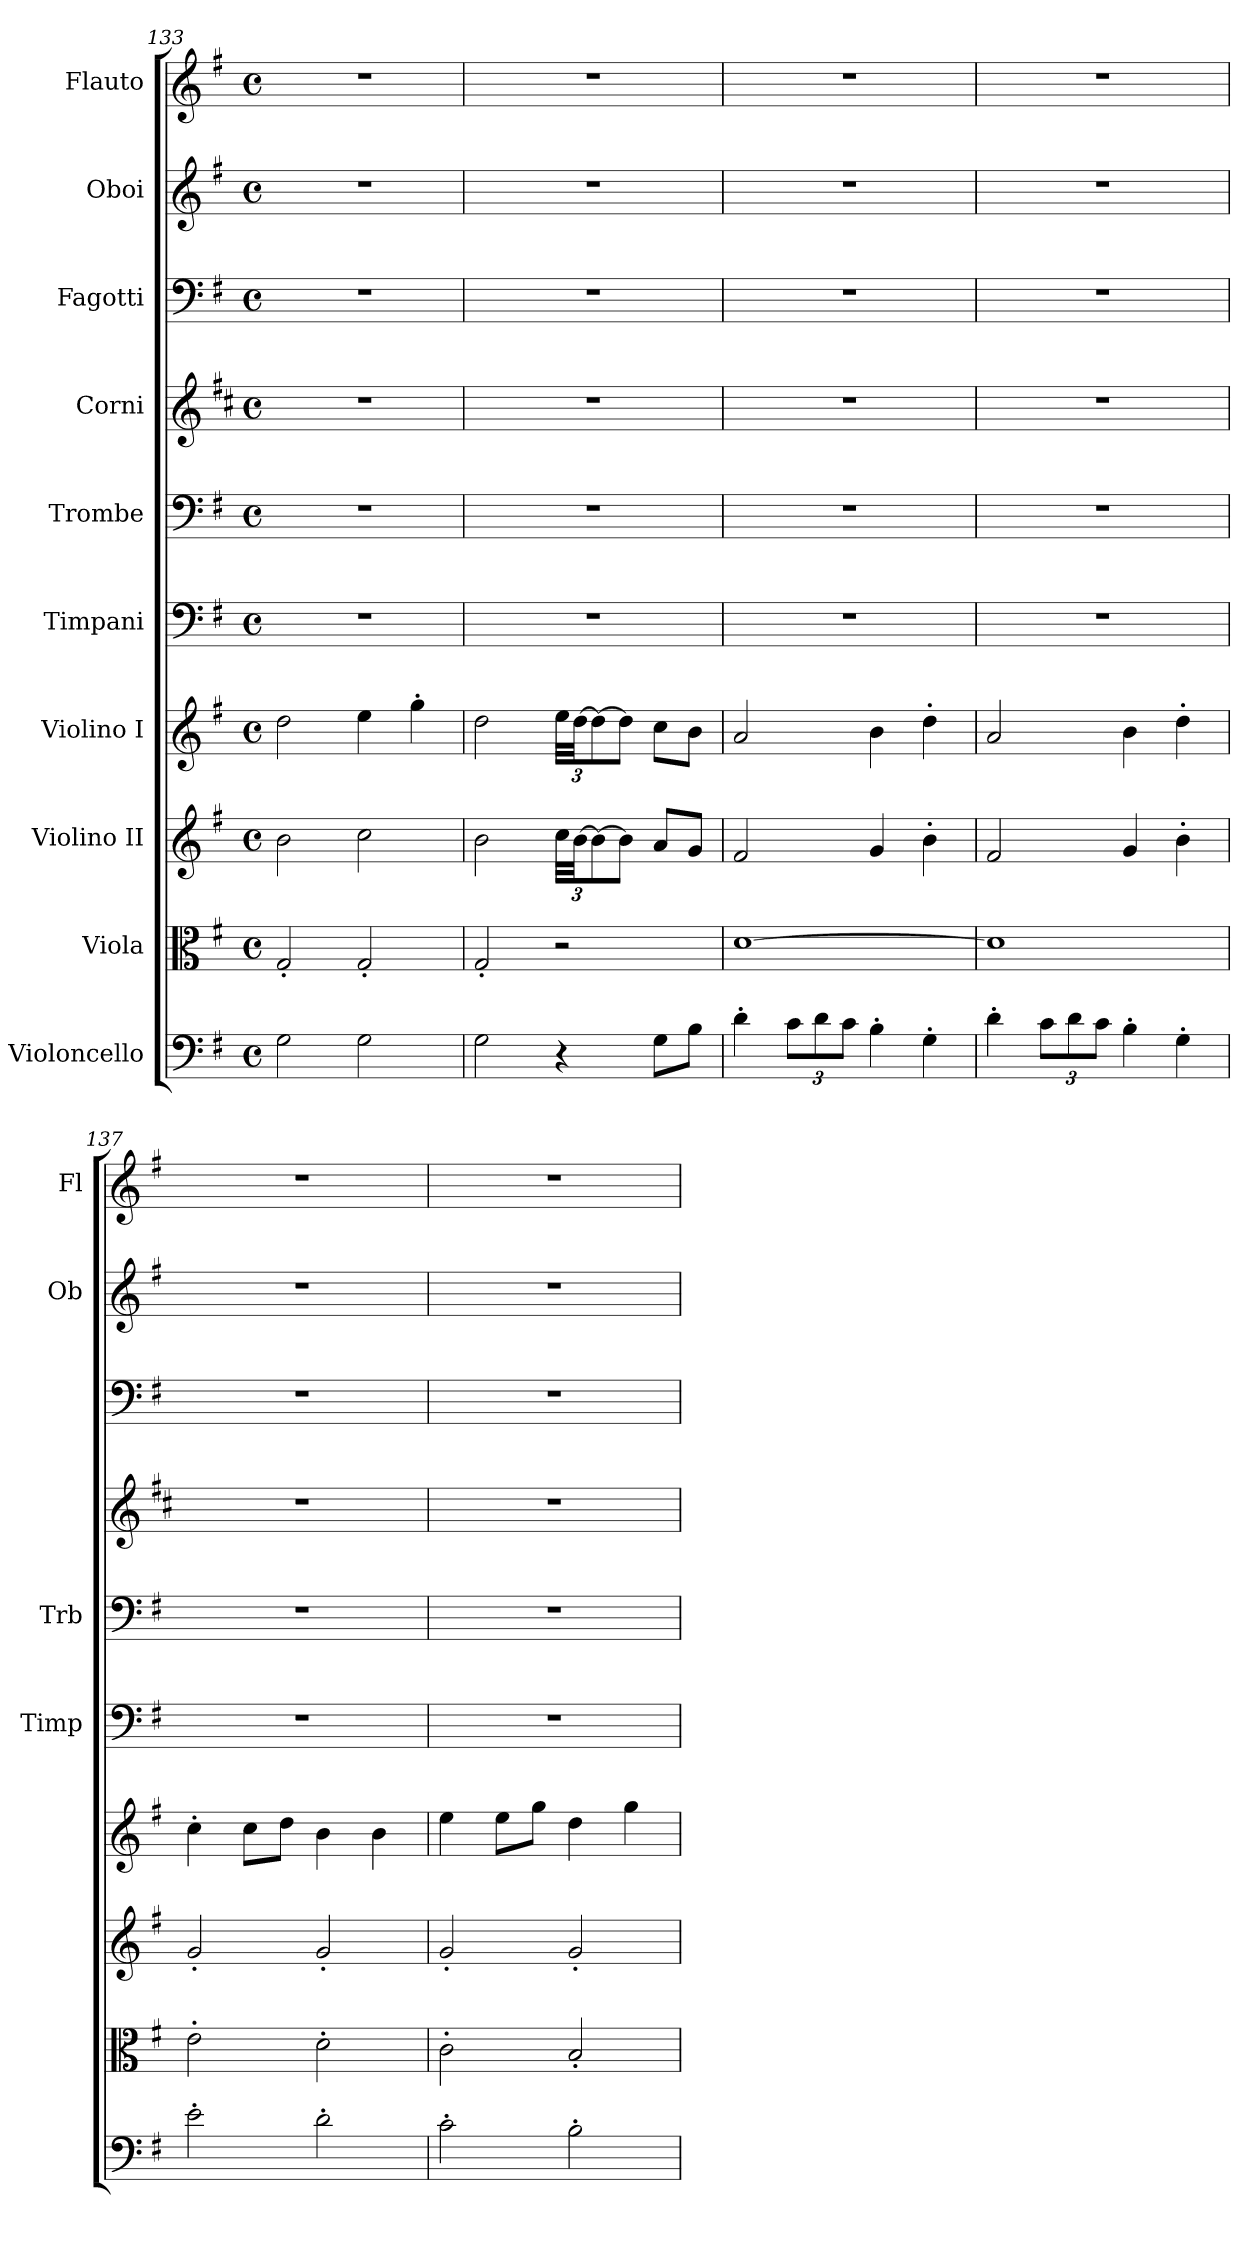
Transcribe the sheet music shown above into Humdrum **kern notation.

**kern	**kern	**kern	**kern	**kern	**kern	**kern	**kern	**kern	**kern
*part10	*part9	*part8	*part7	*part6	*part5	*part4	*part3	*part2	*part1
*staff10	*staff9	*staff8	*staff7	*staff6	*staff5	*staff4	*staff3	*staff2	*staff1
*I"Violoncello	*I"Viola	*I"Violino II	*I"Violino I	*I"Timpani	*I"Trombe	*I"Corni	*I"Fagotti	*I"Oboi	*I"Flauto
*	*	*	*	*I'Timp	*I'Trb	*	*	*I'Ob	*I'Fl
*clefF4	*clefC3	*clefG2	*clefG2	*clefF4	*clefF4	*clefG2	*clefF4	*clefG2	*clefG2
*	*	*	*	*	*	*ITrd4c7	*	*	*
*k[f#]	*k[f#]	*k[f#]	*k[f#]	*k[f#]	*k[f#]	*k[f#]	*k[f#]	*k[f#]	*k[f#]
*M4/4	*M4/4	*M4/4	*M4/4	*M4/4	*M4/4	*M4/4	*M4/4	*M4/4	*M4/4
*met(c)	*met(c)	*met(c)	*met(c)	*met(c)	*met(c)	*met(c)	*met(c)	*met(c)	*met(c)
=133	=133	=133	=133	=133	=133	=133	=133	=133	=133
2G\	2G'/	2b\	2dd\	1r	1r	1r	1r	1r	1r
2G\	2G'/	2cc\	4ee\	.	.	.	.	.	.
.	.	.	4gg'\	.	.	.	.	.	.
=134	=134	=134	=134	=134	=134	=134	=134	=134	=134
2G\	2G'/	2b\	2dd\	1r	1r	1r	1r	1r	1r
*	*	*Xbrackettup	*Xbrackettup	*	*	*	*	*	*
4r	2r	48cc\LLL	48ee\LLL	.	.	.	.	.	.
.	.	[48b\JJ	[48dd\JJ	.	.	.	.	.	.
.	.	12b\_	12dd\_	.	.	.	.	.	.
.	.	8b\J]	8dd\J]	.	.	.	.	.	.
8G\L	.	8a/L	8cc\L	.	.	.	.	.	.
8B\J	.	8g/J	8b\J	.	.	.	.	.	.
=135	=135	=135	=135	=135	=135	=135	=135	=135	=135
4d'\	[1d	2f#/	2a/	1r	1r	1r	1r	1r	1r
*Xbrackettup	*	*	*	*	*	*	*	*	*
12c\L	.	.	.	.	.	.	.	.	.
12d\	.	.	.	.	.	.	.	.	.
12c\J	.	.	.	.	.	.	.	.	.
4B'\	.	4g/	4b\	.	.	.	.	.	.
4G'\	.	4b'\	4dd'\	.	.	.	.	.	.
!!LO:PB:g=z
=136	=136	=136	=136	=136	=136	=136	=136	=136	=136
4d'\	1d]	2f#/	2a/	1r	1r	1r	1r	1r	1r
12c\L	.	.	.	.	.	.	.	.	.
12d\	.	.	.	.	.	.	.	.	.
12c\J	.	.	.	.	.	.	.	.	.
4B'\	.	4g/	4b\	.	.	.	.	.	.
4G'\	.	4b'\	4dd'\	.	.	.	.	.	.
=137	=137	=137	=137	=137	=137	=137	=137	=137	=137
2e'\	2e'\	2g'/	4cc'\	1r	1r	1r	1r	1r	1r
.	.	.	8cc\L	.	.	.	.	.	.
.	.	.	8dd\J	.	.	.	.	.	.
2d'\	2d'\	2g'/	4b\	.	.	.	.	.	.
.	.	.	4b\	.	.	.	.	.	.
=138	=138	=138	=138	=138	=138	=138	=138	=138	=138
2c'\	2c'\	2g'/	4ee\	1r	1r	1r	1r	1r	1r
.	.	.	8ee\L	.	.	.	.	.	.
.	.	.	8gg\J	.	.	.	.	.	.
2B'\	2B'/	2g'/	4dd\	.	.	.	.	.	.
.	.	.	4gg\	.	.	.	.	.	.
=	=	=	=	=	=	=	=	=	=
*-	*-	*-	*-	*-	*-	*-	*-	*-	*-
